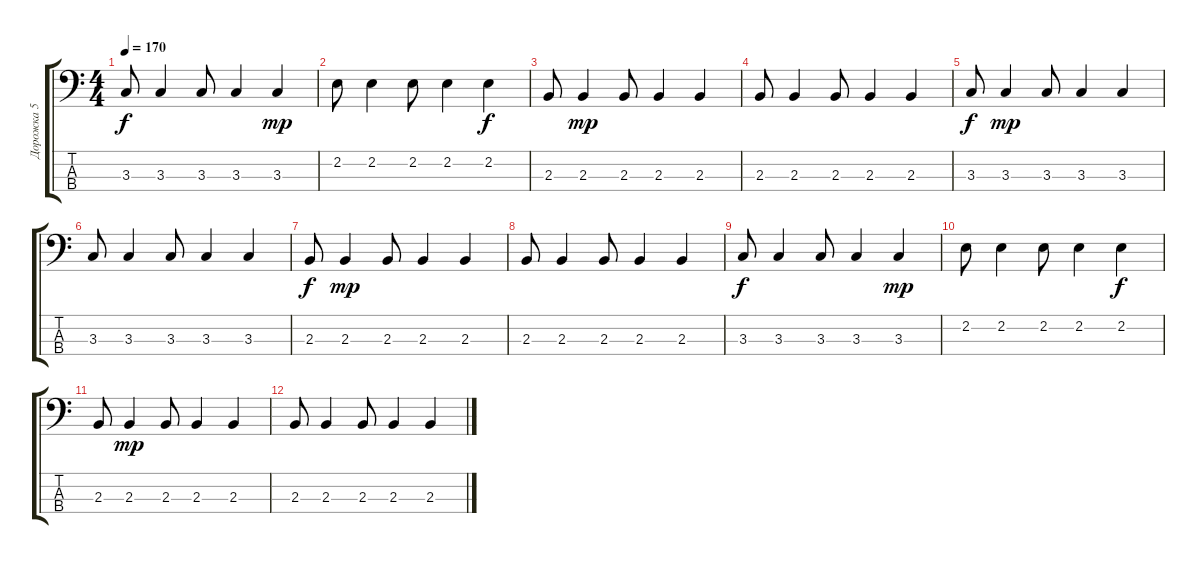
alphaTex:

\track ("Дорожка 5" "Дорожка 5") {instrument electricbassfinger}
\staff {score tabs}
\tuning (G2 D2 A1 D1) {hide}
\ts (4 4)
\tempo 170
\clef f4
\ks c
3.3.8{dy f} 3.3.4 3.3.8 3.3.4 3.3.4{dy mp} |
2.2.8 2.2.4 2.2.8 2.2.4 2.2.4{dy f} |
2.3.8 2.3.4{dy mp} 2.3.8 2.3.4 2.3.4 |
2.3.8 2.3.4 2.3.8 2.3.4 2.3.4 |
3.3.8{dy f} 3.3.4{dy mp} 3.3.8 3.3.4 3.3.4 |
3.3.8 3.3.4 3.3.8 3.3.4 3.3.4 |
2.3.8{dy f} 2.3.4{dy mp} 2.3.8 2.3.4 2.3.4 |
2.3.8 2.3.4 2.3.8 2.3.4 2.3.4 |
3.3.8{dy f} 3.3.4 3.3.8 3.3.4 3.3.4{dy mp} |
2.2.8 2.2.4 2.2.8 2.2.4 2.2.4{dy f} |
2.3.8 2.3.4{dy mp} 2.3.8 2.3.4 2.3.4 |
2.3.8 2.3.4 2.3.8 2.3.4 2.3.4
